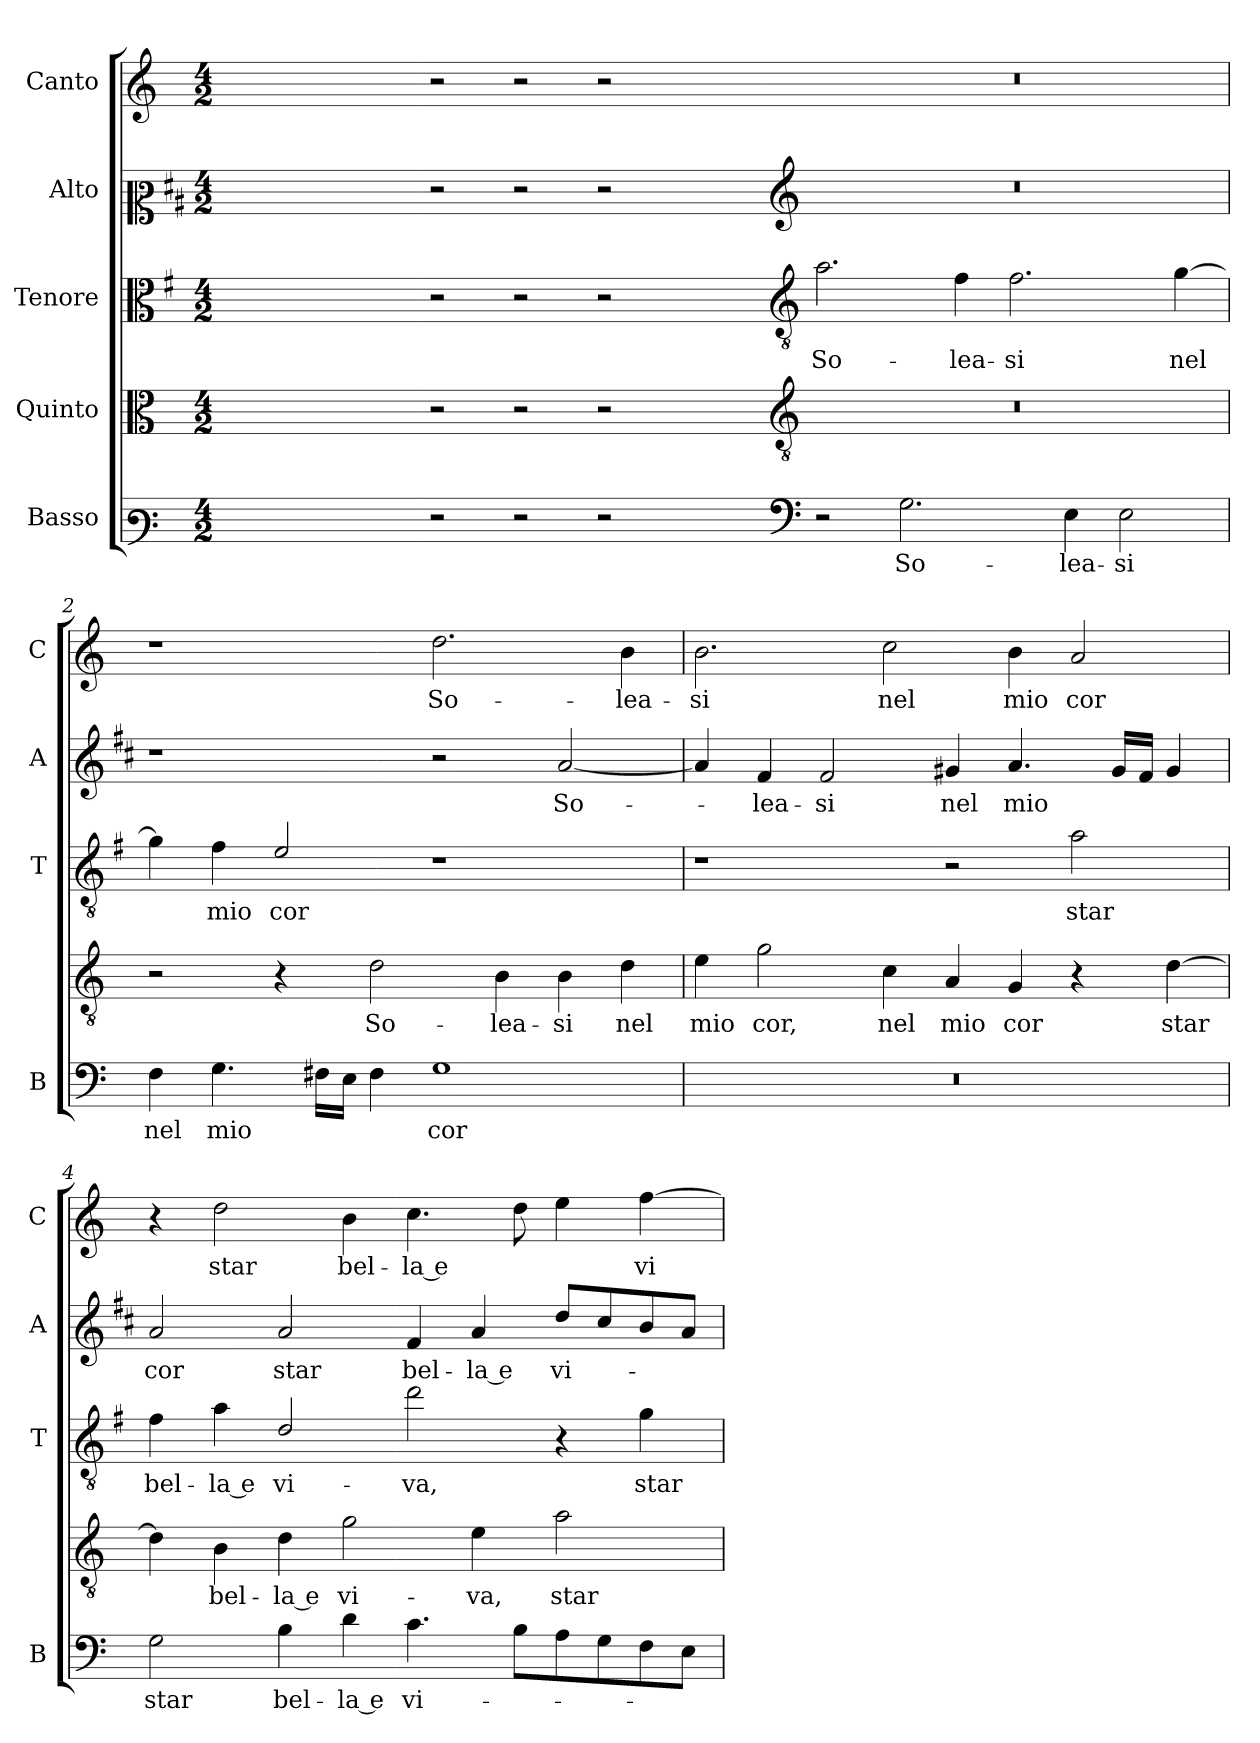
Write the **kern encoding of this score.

**kern	**text	**kern	**text	**kern	**text	**kern	**text	**kern	**text
*part5	*part5	*part4	*part4	*part3	*part3	*part2	*part2	*part1	*part1
*staff5	*staff5	*staff4	*staff4	*staff3	*staff3	*staff2	*staff2	*staff1	*staff1
*I"Basso	*	*I"Quinto	*	*I"Tenore	*	*I"Alto	*	*I"Canto	*
*I'B	*	*	*	*I'T	*	*I'A	*	*I'C	*
*clefF3	*	*clefC3	*	*clefC3	*	*clefC2	*	*clefG2	*
*	*	*	*	*ITrd4c7	*	*ITrd1c2	*	*	*
*k[]	*	*k[]	*	*k[]	*	*k[]	*	*k[]	*
*C:	*	*C:	*	*C:	*	*C:	*	*C:	*
*M4/2	*	*M4/2	*	*M4/2	*	*M4/2	*	*M4/2	*
=	=	=	=	=	=	=	=	=	=
0ryy	.	0ryy	.	0ryy	.	0ryy	.	0byy	.
=1X-	=1X-	=1X-	=1X-	=1X-	=1X-	=1X-	=1X-	=1X-	=1X-
2r	.	2r	.	2r	.	2r	.	2r	.
2r	.	2r	.	2r	.	2r	.	2r	.
2r	.	2r	.	2r	.	2r	.	2r	.
2ryy	.	2ryy	.	2ryy	.	2ryy	.	2ryy	.
=1-	=1-	=1-	=1-	=1-	=1-	=1-	=1-	=1-	=1-
*clefF4	*	*clefGv2	*	*clefGv2	*	*clefG2	*	*	*
!	!	!	!	!	!LO:LY:b	!	!	!	!
2r	.	0r	.	2.d\	So-	0r	.	0r	.
!	!LO:LY:b	!	!	!	!	!	!	!	!
2.G\	So-	.	.	.	.	.	.	.	.
!	!	!	!	!	!LO:LY:b	!	!	!	!
.	.	.	.	4B\	-lea-	.	.	.	.
!	!	!	!	!	!LO:LY:b	!	!	!	!
.	.	.	.	2.B\	-si	.	.	.	.
!	!LO:LY:b	!	!	!	!	!	!	!	!
4E\	-lea-	.	.	.	.	.	.	.	.
!	!LO:LY:b	!	!	!	!	!	!	!	!
2E\	-si	.	.	.	.	.	.	.	.
!	!	!	!	!	!LO:LY:b	!	!	!	!
.	.	.	.	[4c\	nel	.	.	.	.
=2	=2	=2	=2	=2	=2	=2	=2	=2	=2
!	!LO:LY:b	!	!	!	!	!	!	!	!
4F\	nel	2r	.	4c\]	.	1r	.	1r	.
!	!LO:LY:b	!	!	!	!LO:LY:b	!	!	!	!
4.G\	mio	.	.	4B\	mio	.	.	.	.
!	!	!	!	!	!LO:LY:b	!	!	!	!
.	.	4r	.	2A/	cor	.	.	.	.
16F#X\LL	.	.	.	.	.	.	.	.	.
16E\JJ	.	.	.	.	.	.	.	.	.
!	!	!	!LO:LY:b	!	!	!	!	!	!
4F#\	.	2d\	So-	.	.	.	.	.	.
!	!LO:LY:b	!	!	!	!	!	!	!	!LO:LY:b
1G	cor	.	.	1r	.	2r	.	2.dd\	So-
!	!	!	!LO:LY:b	!	!	!	!	!	!
.	.	4B\	-lea-	.	.	.	.	.	.
!	!	!	!LO:LY:b	!	!	!	!LO:LY:b	!	!
.	.	4B\	-si	.	.	[2g/	So-	.	.
!	!	!	!LO:LY:b	!	!	!	!	!	!LO:LY:b
.	.	4d\	nel	.	.	.	.	4b\	-lea-
=3	=3	=3	=3	=3	=3	=3	=3	=3	=3
!	!	!	!LO:LY:b	!	!	!	!	!	!LO:LY:b
0r	.	4e\	mio	1r	.	4g/]	.	2.b\	-si
!	!	!	!LO:LY:b	!	!	!	!LO:LY:b	!	!
.	.	2g\	cor,	.	.	4e/	-lea-	.	.
!	!	!	!	!	!	!	!LO:LY:b	!	!
.	.	.	.	.	.	2e/	-si	.	.
!	!	!	!LO:LY:b	!	!	!	!	!	!LO:LY:b
.	.	4c\	nel	.	.	.	.	2cc\	nel
!	!	!	!LO:LY:b	!	!	!	!LO:LY:b	!	!
.	.	4A/	mio	2r	.	4f#X/	nel	.	.
!	!	!	!LO:LY:b	!	!	!	!LO:LY:b	!	!LO:LY:b
.	.	4G/	cor	.	.	4.g/	mio	4b\	mio
!	!	!	!	!	!LO:LY:b	!	!	!	!LO:LY:b
.	.	4r	.	2d\	star	.	.	2a/	cor
.	.	.	.	.	.	16f#/LL	.	.	.
.	.	.	.	.	.	16e/JJ	.	.	.
!	!	!	!LO:LY:b	!	!	!	!	!	!
.	.	[4d\	star	.	.	4f#/	.	.	.
=4	=4	=4	=4	=4	=4	=4	=4	=4	=4
!	!LO:LY:b	!	!	!	!LO:LY:b	!	!LO:LY:b	!	!
2G\	star	4d\]	.	4B\	bel-	2g/	cor	4r	.
!	!	!	!LO:LY:b	!	!LO:LY:b	!	!	!	!LO:LY:b
.	.	4B\	bel-	4d\	-la e	.	.	2dd\	star
!	!LO:LY:b	!	!LO:LY:b	!	!LO:LY:b	!	!LO:LY:b	!	!
4B\	bel-	4d\	-la e	2G/	vi-	2g/	star	.	.
!	!LO:LY:b	!	!LO:LY:b	!	!	!	!	!	!LO:LY:b
4d\	-la e	2g\	vi-	.	.	.	.	4b\	bel-
!	!LO:LY:b	!	!	!	!LO:LY:b	!	!LO:LY:b	!	!LO:LY:b
4.c\	vi-	.	.	2g\	-va,	4e/	bel-	4.cc\	-la e
!	!	!	!LO:LY:b	!	!	!	!LO:LY:b	!	!
.	.	4e\	-va,	.	.	4g/	-la e	.	.
8B\L	.	.	.	.	.	.	.	8dd\	.
!	!	!	!LO:LY:b	!	!	!	!LO:LY:b	!	!
8A\	.	2a\	star	4r	.	8cc/L	vi-	4ee\	.
8G\	.	.	.	.	.	8b/	.	.	.
!	!	!	!	!	!LO:LY:b	!	!	!	!LO:LY:b
8F\	.	.	.	4c\	star	8a/	.	[4ff\	vi-
8E\J	.	.	.	.	.	8g/J	.	.	.
=	=	=	=	=	=	=	=	=	=
*-	*-	*-	*-	*-	*-	*-	*-	*-	*-
